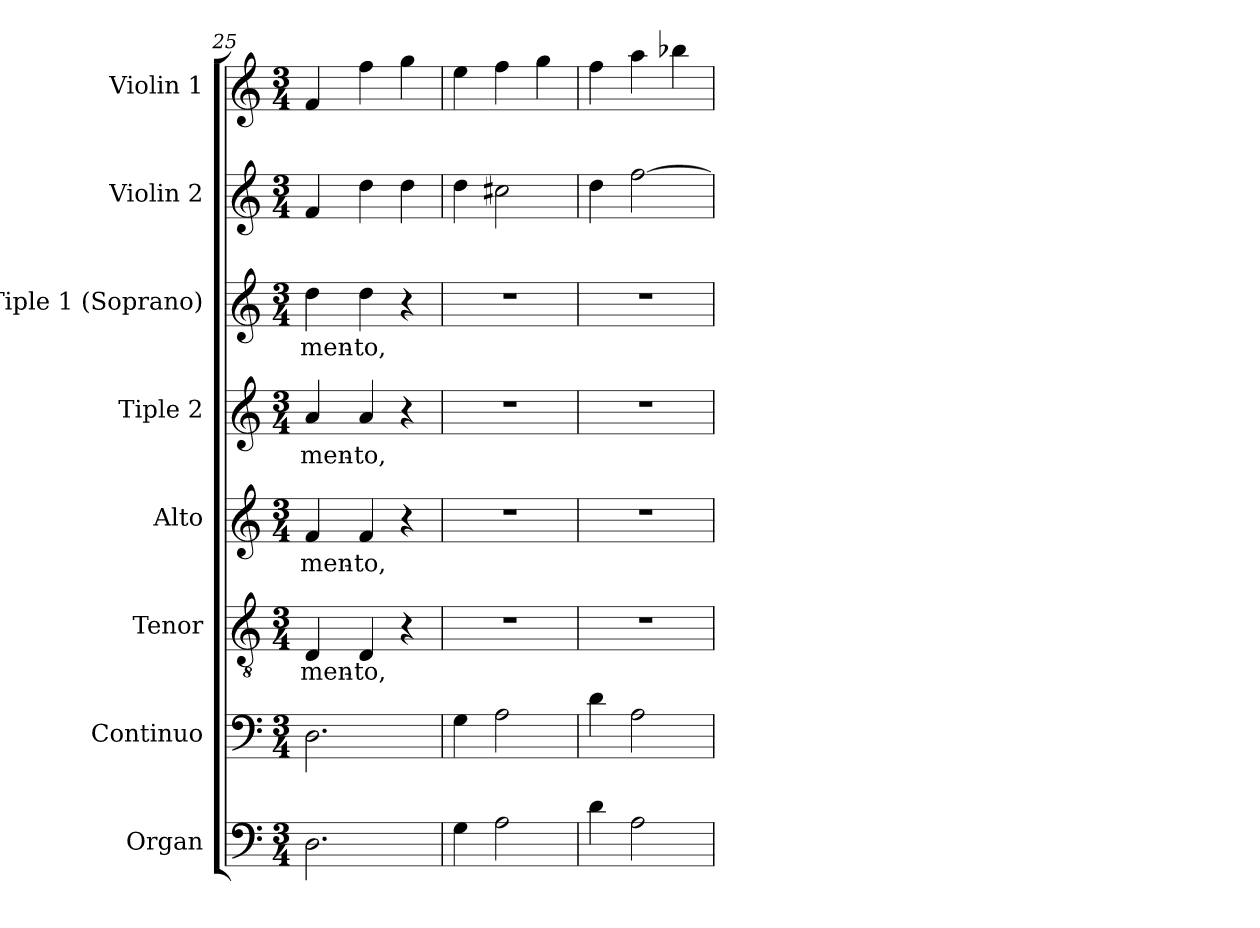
**kern	**kern	**kern	**text	**kern	**text	**kern	**text	**kern	**text	**kern	**kern
*part8	*part7	*part6	*part6	*part5	*part5	*part4	*part4	*part3	*part3	*part2	*part1
*staff8	*staff7	*staff6	*staff6	*staff5	*staff5	*staff4	*staff4	*staff3	*staff3	*staff2	*staff1
*I"Organ	*I"Continuo	*I"Tenor	*	*I"Alto	*	*I"Tiple 2	*	*I"Tiple 1 (Soprano)	*	*I"Violin 2	*I"Violin 1
*I'Org.	*I'Cont.	*I'T.	*	*I'A.	*	*	*	*I'S	*	*I'Vln. 2	*I'Vln. 1
*clefF4	*clefF4	*clefGv2	*	*clefG2	*	*clefG2	*	*clefG2	*	*clefG2	*clefG2
*	*	*ITrd7c12	*	*	*	*	*	*	*	*	*
*k[]	*k[]	*k[]	*	*k[]	*	*k[]	*	*k[]	*	*k[]	*k[]
*C:	*C:	*C:	*	*C:	*	*C:	*	*C:	*	*C:	*C:
*M3/4	*M3/4	*M3/4	*	*M3/4	*	*M3/4	*	*M3/4	*	*M3/4	*M3/4
=25	=25	=25	=25	=25	=25	=25	=25	=25	=25	=25	=25
!	!	!	!LO:LY:b:color=#000000	!	!	!	!	!	!	!	!
!	!	!	!	!	!LO:LY:b:color=#000000	!	!	!	!	!	!
!	!	!	!	!	!	!	!LO:LY:b:color=#000000	!	!	!	!
!	!	!	!	!	!	!	!	!	!LO:LY:b:color=#000000	!	!
2.Di\	2.Di\	4DDi/	-men-	4fi/	-men-	4ai/	-men-	4ddi\	-men-	4fi/	4fi/
!	!	!	!LO:LY:b:color=#000000	!	!	!	!	!	!	!	!
!	!	!	!	!	!LO:LY:b:color=#000000	!	!	!	!	!	!
!	!	!	!	!	!	!	!LO:LY:b:color=#000000	!	!	!	!
!	!	!	!	!	!	!	!	!	!LO:LY:b:color=#000000	!	!
.	.	4DDi/	-to,	4fi/	-to,	4ai/	-to,	4ddi\	-to,	4ddi\	4ffi\
.	.	4r	.	4r	.	4r	.	4r	.	4ddi\	4ggi\
!!LO:LB:g=z
=26	=26	=26	=26	=26	=26	=26	=26	=26	=26	=26	=26
!	!	!LO:N:vis=1	!	!LO:N:vis=1	!	!LO:N:vis=1	!	!LO:N:vis=1	!	!	!
4Gi\	4Gi\	2.r	.	2.r	.	2.r	.	2.r	.	4ddi\	4eei\
2Ai\	2Ai\	.	.	.	.	.	.	.	.	2cc#Xi\	4ffi\
.	.	.	.	.	.	.	.	.	.	.	4ggi\
=27	=27	=27	=27	=27	=27	=27	=27	=27	=27	=27	=27
!	!	!LO:N:vis=1	!	!LO:N:vis=1	!	!LO:N:vis=1	!	!LO:N:vis=1	!	!	!
4di\	4di\	2.r	.	2.r	.	2.r	.	2.r	.	4ddi\	4ffi\
2Ai\	2Ai\	.	.	.	.	.	.	.	.	[2ffi\	4aai\
.	.	.	.	.	.	.	.	.	.	.	4bb-Xi\
=	=	=	=	=	=	=	=	=	=	=	=
*-	*-	*-	*-	*-	*-	*-	*-	*-	*-	*-	*-
